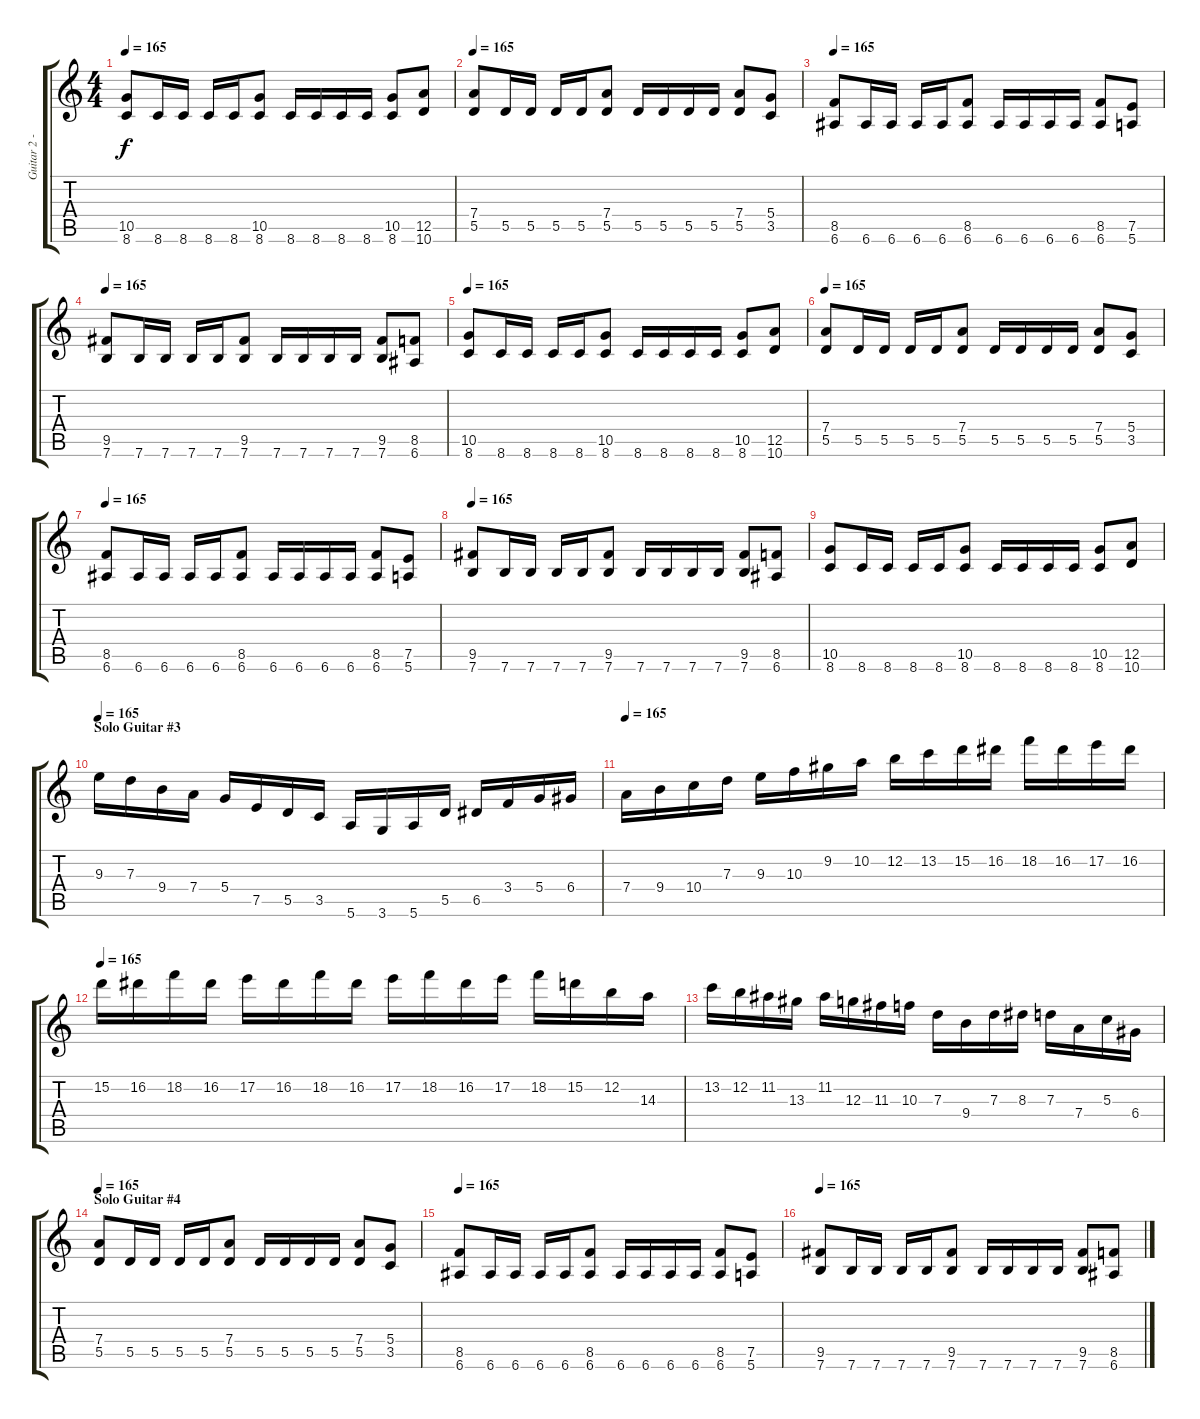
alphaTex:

\track ("Guitar 2 - Chico" "Guitar 2 -") {instrument distortionguitar}
\staff {score tabs}
\tuning (E4 B3 G3 D3 A2 E2) {hide}
\ts (4 4)
\tempo 165
\clef g2
\ks c
(10.5 8.6).8{dy f} 8.6.16 8.6.16 8.6.16 8.6.16 (10.5 8.6).8 8.6.16 8.6.16 8.6.16 8.6.16 (10.5 8.6).8 (12.5 10.6).8 |
\tempo 165
(7.4 5.5).8{volume 13 balance 5 instrument distortionguitar} 5.5.16 5.5.16 5.5.16 5.5.16 (7.4 5.5).8 5.5.16 5.5.16 5.5.16 5.5.16 (7.4 5.5).8 (5.4 3.5).8 |
\tempo 165
(8.5 6.6).8 6.6.16 6.6.16 6.6.16 6.6.16 (8.5 6.6).8 6.6.16 6.6.16 6.6.16 6.6.16 (8.5 6.6).8 (7.5 5.6).8 |
\tempo 165
(9.5 7.6).8 7.6.16 7.6.16 7.6.16 7.6.16 (9.5 7.6).8 7.6.16 7.6.16 7.6.16 7.6.16 (9.5 7.6).8 (8.5 6.6).8 |
\tempo 165
(10.5 8.6).8 8.6.16 8.6.16 8.6.16 8.6.16 (10.5 8.6).8 8.6.16 8.6.16 8.6.16 8.6.16 (10.5 8.6).8 (12.5 10.6).8 |
\tempo 165
(7.4 5.5).8{volume 13 balance 5 instrument distortionguitar} 5.5.16 5.5.16 5.5.16 5.5.16 (7.4 5.5).8 5.5.16 5.5.16 5.5.16 5.5.16 (7.4 5.5).8 (5.4 3.5).8 |
\tempo 165
(8.5 6.6).8 6.6.16 6.6.16 6.6.16 6.6.16 (8.5 6.6).8 6.6.16 6.6.16 6.6.16 6.6.16 (8.5 6.6).8 (7.5 5.6).8 |
\tempo 165
(9.5 7.6).8 7.6.16 7.6.16 7.6.16 7.6.16 (9.5 7.6).8 7.6.16 7.6.16 7.6.16 7.6.16 (9.5 7.6).8 (8.5 6.6).8 |
(10.5 8.6).8 8.6.16 8.6.16 8.6.16 8.6.16 (10.5 8.6).8 8.6.16 8.6.16 8.6.16 8.6.16 (10.5 8.6).8 (12.5 10.6).8 |
\section ("" "Solo Guitar #3")
\tempo 165
9.3.16{volume 16 balance 8} 7.3.16 9.4.16 7.4.16 5.4.16 7.5.16 5.5.16 3.5.16 5.6.16 3.6.16 5.6.16 5.5.16 6.5.16 3.4.16 5.4.16 6.4.16 |
\tempo 165
7.4.16 9.4.16 10.4.16 7.3.16 9.3.16 10.3.16 9.2.16 10.2.16 12.2.16 13.2.16 15.2.16 16.2.16 18.2.16 16.2.16 17.2.16 16.2.16 |
\tempo 165
15.2.16 16.2.16 18.2.16 16.2.16 17.2.16 16.2.16 18.2.16 16.2.16 17.2.16 18.2.16 16.2.16 17.2.16 18.2.16 15.2.16 12.2.16 14.3.16 |
13.2.16 12.2.16 11.2.16 13.3.16 11.2.16 12.3.16 11.3.16 10.3.16 7.3.16 9.4.16 7.3.16 8.3.16 7.3.16 7.4.16 5.3.16 6.4.16 |
\section ("" "Solo Guitar #4")
\tempo 165
(7.4 5.5).8{volume 13 balance 5 instrument distortionguitar} 5.5.16 5.5.16 5.5.16 5.5.16 (7.4 5.5).8 5.5.16 5.5.16 5.5.16 5.5.16 (7.4 5.5).8 (5.4 3.5).8 |
\tempo 165
(8.5 6.6).8 6.6.16 6.6.16 6.6.16 6.6.16 (8.5 6.6).8 6.6.16 6.6.16 6.6.16 6.6.16 (8.5 6.6).8 (7.5 5.6).8 |
\tempo 165
(9.5 7.6).8 7.6.16 7.6.16 7.6.16 7.6.16 (9.5 7.6).8 7.6.16 7.6.16 7.6.16 7.6.16 (9.5 7.6).8 (8.5 6.6).8
